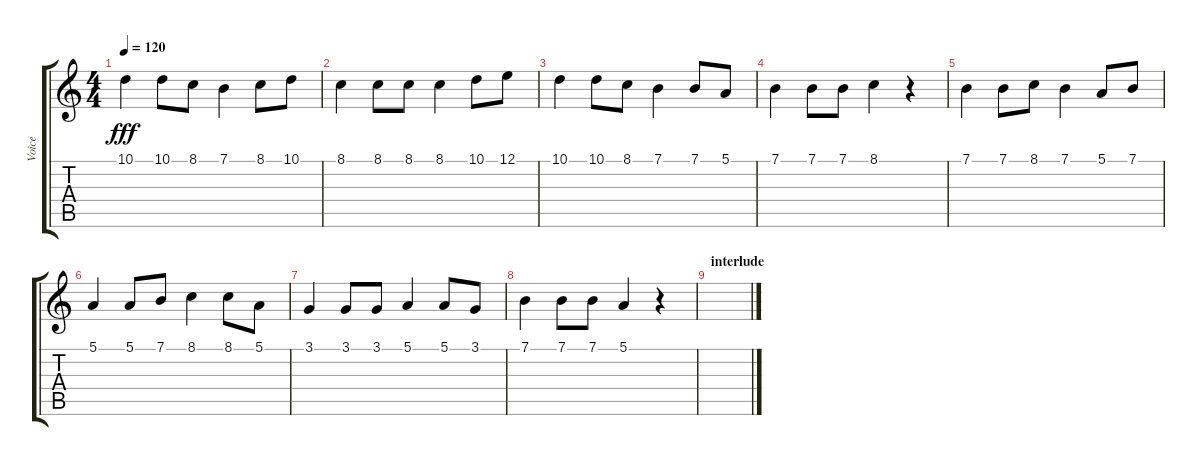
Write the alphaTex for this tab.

\track ("Voice" "Voice") {instrument choiraahs}
\staff {score tabs}
\tuning (E4 B3 G3 D3 A2 E2) {hide}
\ts (4 4)
\tempo 120
\clef g2
\ks c
10.1.4{dy fff} 10.1.8 8.1.8 7.1.4 8.1.8 10.1.8 |
8.1.4 8.1.8 8.1.8 8.1.4 10.1.8 12.1.8 |
10.1.4 10.1.8 8.1.8 7.1.4 7.1.8 5.1.8 |
7.1.4 7.1.8 7.1.8 8.1.4 r.4 |
7.1.4 7.1.8 8.1.8 7.1.4 5.1.8 7.1.8 |
5.1.4 5.1.8 7.1.8 8.1.4 8.1.8 5.1.8 |
3.1.4 3.1.8 3.1.8 5.1.4 5.1.8 3.1.8 |
7.1.4 7.1.8 7.1.8 5.1.4 r.4 |
\section ("" "interlude")
